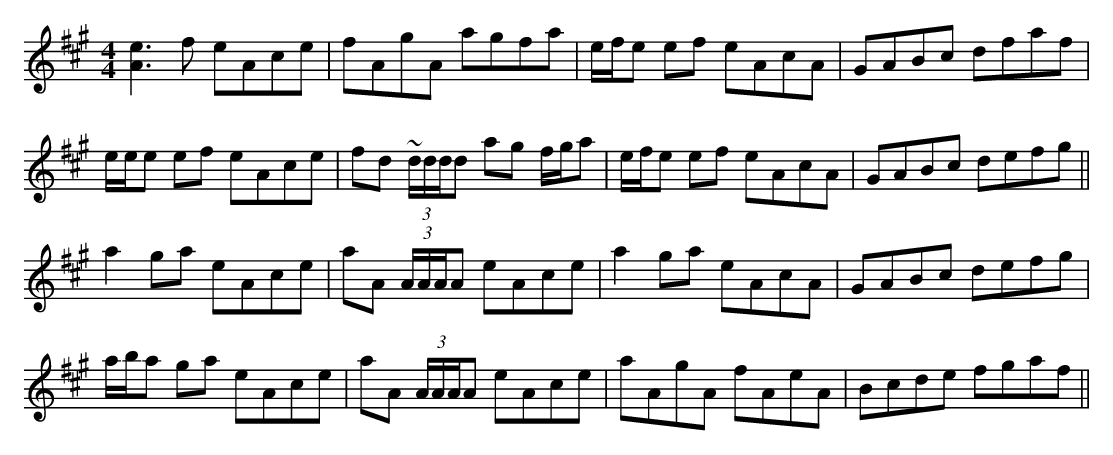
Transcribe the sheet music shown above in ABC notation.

X:1
M:4/4
K:A
[A3e3] f eAce|fAgA agfa|e/f/e ef eAcA|GABc dfaf|
e/e/e ef eAce|fd ~(3d/d/d/d ag f/g/a|e/f/e ef eAcA|GABc defg||
a2 ga eAce|aA (3A/A/A/A eAce|a2 ga eAcA|GABc defg|
a/b/a ga eAce|aA (3A/A/A/A eAce|aAgA fAeA|Bcde fgaf||
